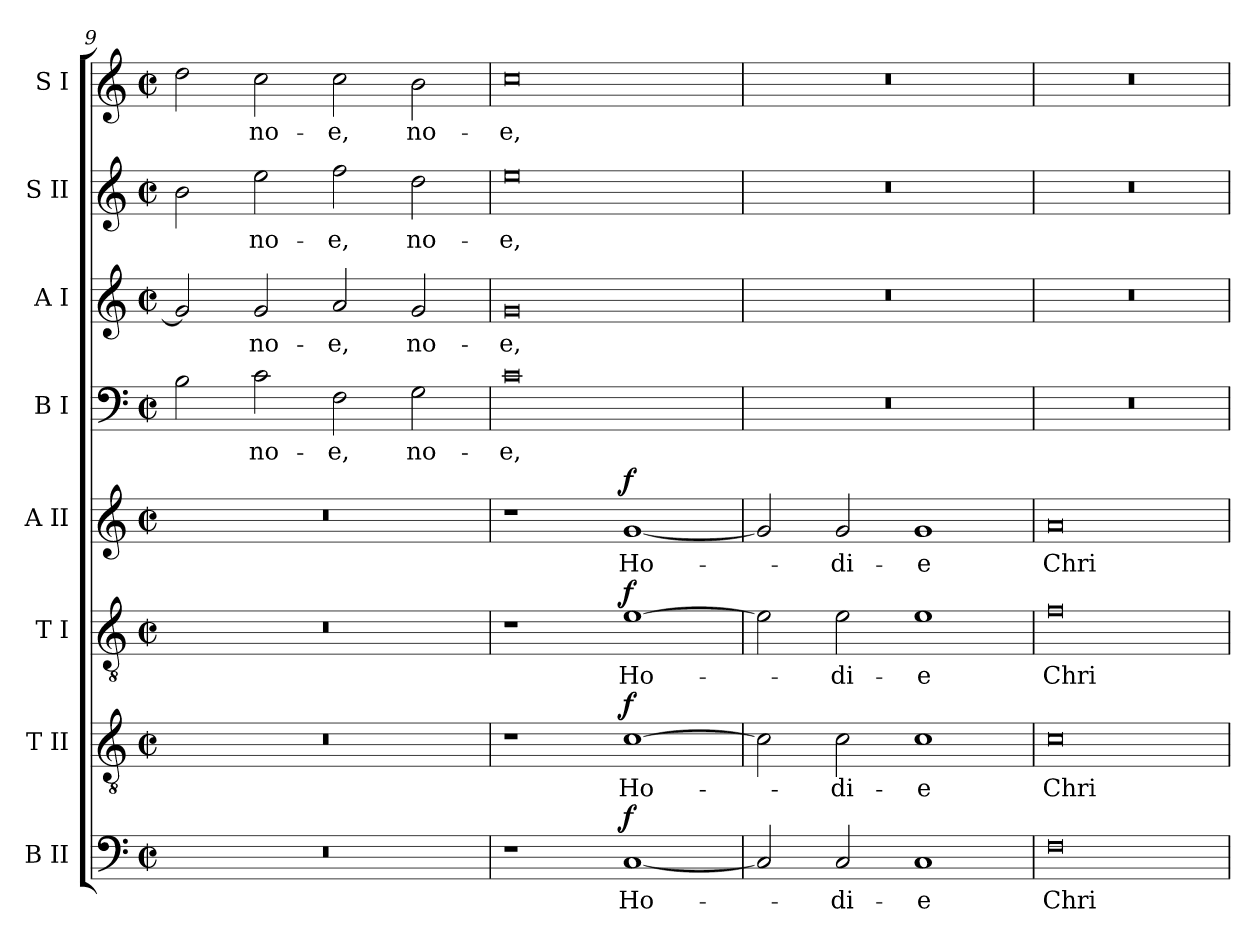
**kern	**text	**dynam	**kern	**text	**dynam	**kern	**text	**dynam	**kern	**text	**dynam	**kern	**text	**kern	**text	**kern	**text	**kern	**text
*part8	*part8	*part8	*part7	*part7	*part7	*part6	*part6	*part6	*part5	*part5	*part5	*part4	*part4	*part3	*part3	*part2	*part2	*part1	*part1
*staff8	*staff8	*staff8	*staff7	*staff7	*staff7	*staff6	*staff6	*staff6	*staff5	*staff5	*staff5	*staff4	*staff4	*staff3	*staff3	*staff2	*staff2	*staff1	*staff1
*I"B II	*	*	*I"T II	*	*	*I"T I	*	*	*I"A II	*	*	*I"B I	*	*I"A I	*	*I"S II	*	*I"S I	*
*I'B II	*	*	*I'T II	*	*	*I'T I	*	*	*I'A II	*	*	*I'B I	*	*I'A I	*	*I'S II	*	*I'S I	*
*clefF4	*	*	*clefGv2	*	*	*clefGv2	*	*	*clefG2	*	*	*clefF4	*	*clefG2	*	*clefG2	*	*clefG2	*
*k[]	*	*	*k[]	*	*	*k[]	*	*	*k[]	*	*	*k[]	*	*k[]	*	*k[]	*	*k[]	*
*C:	*	*	*C:	*	*	*C:	*	*	*C:	*	*	*C:	*	*C:	*	*C:	*	*C:	*
*M4/2	*	*	*M4/2	*	*	*M4/2	*	*	*M4/2	*	*	*M4/2	*	*M4/2	*	*M4/2	*	*M4/2	*
*met(c|)	*	*	*met(c|)	*	*	*met(c|)	*	*	*met(c|)	*	*	*met(c|)	*	*met(c|)	*	*met(c|)	*	*met(c|)	*
=9	=9	=9	=9	=9	=9	=9	=9	=9	=9	=9	=9	=9	=9	=9	=9	=9	=9	=9	=9
0r	.	.	0r	.	.	0r	.	.	0r	.	.	2B	.	2g]	.	2b	.	2dd	.
!	!	!	!	!	!	!	!	!	!	!	!	!	!LO:LY:b	!	!LO:LY:b	!	!LO:LY:b	!	!LO:LY:b
.	.	.	.	.	.	.	.	.	.	.	.	2c	no-	2g	no-	2ee	no-	2cc	no-
!	!	!	!	!	!	!	!	!	!	!	!	!	!LO:LY:b	!	!LO:LY:b	!	!LO:LY:b	!	!LO:LY:b
.	.	.	.	.	.	.	.	.	.	.	.	2F	-e,	2a	-e,	2ff	-e,	2cc	-e,
!	!	!	!	!	!	!	!	!	!	!	!	!	!LO:LY:b	!	!LO:LY:b	!	!LO:LY:b	!	!LO:LY:b
.	.	.	.	.	.	.	.	.	.	.	.	2G	no-	2g	no-	2dd	no-	2b	no-
=10	=10	=10	=10	=10	=10	=10	=10	=10	=10	=10	=10	=10	=10	=10	=10	=10	=10	=10	=10
!	!	!	!	!	!	!	!	!	!	!	!	!	!LO:LY:b	!	!LO:LY:b	!	!LO:LY:b	!	!LO:LY:b
1r	.	.	1r	.	.	1r	.	.	1r	.	.	0c	-e,	0g	-e,	0ee	-e,	0cc	-e,
!	!LO:LY:b	!LO:DY:b	!	!LO:LY:b	!LO:DY:b	!	!LO:LY:b	!LO:DY:b	!	!LO:LY:b	!LO:DY:b	!	!	!	!	!	!	!	!
[1C	Ho-	f	[1c	Ho-	f	[1e	Ho-	f	[1g	Ho-	f	.	.	.	.	.	.	.	.
=11	=11	=11	=11	=11	=11	=11	=11	=11	=11	=11	=11	=11	=11	=11	=11	=11	=11	=11	=11
2C]	.	.	2c]	.	.	2e]	.	.	2g]	.	.	0r	.	0r	.	0r	.	0r	.
!	!LO:LY:b	!	!	!LO:LY:b	!	!	!LO:LY:b	!	!	!LO:LY:b	!	!	!	!	!	!	!	!	!
2C	di-	.	2c	di-	.	2e	di-	.	2g	di-	.	.	.	.	.	.	.	.	.
!	!LO:LY:b	!	!	!LO:LY:b	!	!	!LO:LY:b	!	!	!LO:LY:b	!	!	!	!	!	!	!	!	!
1C	-e	.	1c	-e	.	1e	-e	.	1g	-e	.	.	.	.	.	.	.	.	.
=12	=12	=12	=12	=12	=12	=12	=12	=12	=12	=12	=12	=12	=12	=12	=12	=12	=12	=12	=12
!	!LO:LY:b	!	!	!LO:LY:b	!	!	!LO:LY:b	!	!	!LO:LY:b	!	!	!	!	!	!	!	!	!
0F	Chri-	.	0c	Chri-	.	0f	Chri-	.	0a	Chri-	.	0r	.	0r	.	0r	.	0r	.
=	=	=	=	=	=	=	=	=	=	=	=	=	=	=	=	=	=	=	=
*-	*-	*-	*-	*-	*-	*-	*-	*-	*-	*-	*-	*-	*-	*-	*-	*-	*-	*-	*-
